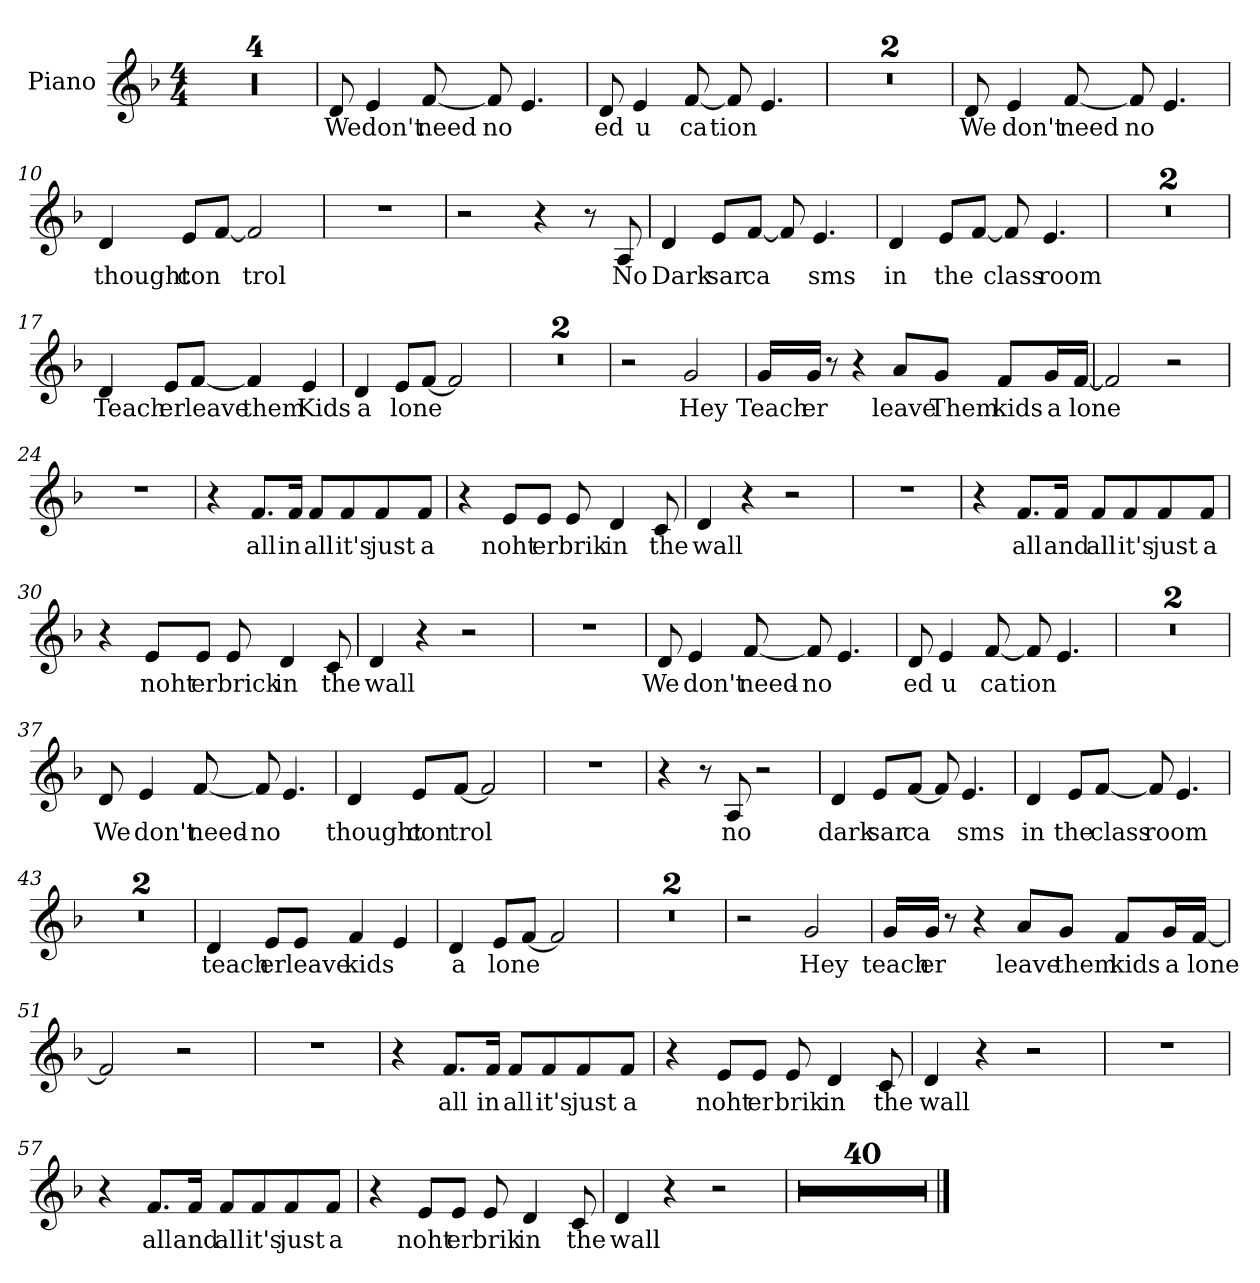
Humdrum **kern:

**kern	**text
*part1	*part1
*staff1	*staff1
*I"Piano	*
*I'Pno.	*
*clefG2	*
*k[b-]	*
*M4/4	*
*MM100	*
=1	=1
1r	.
=2	=2
1r	.
=3	=3
1r	.
=4	=4
1r	.
=5	=5
!	!LO:LY:b
8d/	Wedon't
4e/	.
!	!LO:LY:b
[8f/	need
!	!LO:LY:b
8f/]	no
4.e/	.
=6	=6
!	!LO:LY:b
8d/	ed
!	!LO:LY:b
4e/	u
!	!LO:LY:b
[8f/	ca
!	!LO:LY:b
8f/]	tion
4.e/	.
=7	=7
1r	.
=8	=8
1r	.
=9	=9
!	!LO:LY:b
8d/	We
!	!LO:LY:b
4e/	don't
!	!LO:LY:b
[8f/	need
!	!LO:LY:b
8f/]	no
4.e/	.
!!LO:LB:g=z
=10	=10
!	!LO:LY:b
4d/	thought
!	!LO:LY:b
8e/L	con
[8f/J	.
!	!LO:LY:b
2f/]	trol
=11	=11
1r	.
=12	=12
2r	.
4r	.
8r	.
!	!LO:LY:b
8A/	No
=13	=13
!	!LO:LY:b
4d/	Dark
!	!LO:LY:b
8e/L	sar
!	!LO:LY:b
[8f/J	ca
8f/]	.
!	!LO:LY:b
4.e/	sms
=14	=14
!	!LO:LY:b
4d/	in
!	!LO:LY:b
8e/L	the
[8f/J	.
!	!LO:LY:b
8f/]	class
!	!LO:LY:b
4.e/	room
=15	=15
1r	.
=16	=16
1r	.
!!LO:LB:g=z
=17	=17
!	!LO:LY:b
4d/	Teach
!	!LO:LY:b
8e/L	er
!	!LO:LY:b
[8f/J	leave
!	!LO:LY:b
4f/]	them
!	!LO:LY:b
4e/	Kids
=18	=18
!	!LO:LY:b
4d/	a
!	!LO:LY:b
8e/L	lone
[8f/J	.
2f/]	.
=19	=19
1r	.
=20	=20
1r	.
=21	=21
2r	.
!	!LO:LY:b
2g/	Hey
=22	=22
!	!LO:LY:b
16g/LL	Teach
!	!LO:LY:b
16g/JJ	er
8r	.
4r	.
!	!LO:LY:b
8a/L	leave
!	!LO:LY:b
8g/J	Them
!	!LO:LY:b
8f/L	kids
!	!LO:LY:b
16g/L	a
!	!LO:LY:b
[16f/JJ	lone
=23	=23
2f/]	.
2r	.
=24	=24
1r	.
!!LO:LB:g=z
=25	=25
4r	.
!	!LO:LY:b
8.f/L	all
!	!LO:LY:b
16f/Jk	in
!	!LO:LY:b
8f/L	all
!	!LO:LY:b
8f/	it's
!	!LO:LY:b
8f/	just
!	!LO:LY:b
8f/J	a
=26	=26
4r	.
!	!LO:LY:b
8e/L	noht
!	!LO:LY:b
8e/J	er
!	!LO:LY:b
8e/	brik
!	!LO:LY:b
4d/	in
!	!LO:LY:b
8c/	the
=27	=27
!	!LO:LY:b
4d/	wall
4r	.
2r	.
=28	=28
1r	.
=29	=29
4r	.
!	!LO:LY:b
8.f/L	all
!	!LO:LY:b
16f/Jk	and
!	!LO:LY:b
8f/L	all
!	!LO:LY:b
8f/	it's
!	!LO:LY:b
8f/	just
!	!LO:LY:b
8f/J	a
=30	=30
4r	.
!	!LO:LY:b
8e/L	noht
!	!LO:LY:b
8e/J	er
!	!LO:LY:b
8e/	brick
!	!LO:LY:b
4d/	in
!	!LO:LY:b
8c/	the
!!LO:LB:g=z
=31	=31
!	!LO:LY:b
4d/	wall
4r	.
2r	.
=32	=32
1r	.
=33	=33
!	!LO:LY:b
8d/	We
!	!LO:LY:b
4e/	don't
!	!LO:LY:b
[8f/	need-
!	!LO:LY:b
8f/]	-no
4.e/	.
=34	=34
!	!LO:LY:b
8d/	ed
!	!LO:LY:b
4e/	u
!	!LO:LY:b
[8f/	ca
!	!LO:LY:b
8f/]	tion
4.e/	.
=35	=35
1r	.
=36	=36
1r	.
=37	=37
!	!LO:LY:b
8d/	We
!	!LO:LY:b
4e/	don't
!	!LO:LY:b
[8f/	need-
!	!LO:LY:b
8f/]	-no
4.e/	.
!!LO:LB:g=z
=38	=38
!	!LO:LY:b
4d/	thought
!	!LO:LY:b
8e/L	con
!	!LO:LY:b
[8f/J	trol
2f/]	.
=39	=39
1r	.
=40	=40
4r	.
8r	.
!	!LO:LY:b
8A/	no
2r	.
=41	=41
!	!LO:LY:b
4d/	dark
!	!LO:LY:b
8e/L	sar
!	!LO:LY:b
[8f/J	ca
8f/]	.
!	!LO:LY:b
4.e/	sms
=42	=42
!	!LO:LY:b
4d/	in
!	!LO:LY:b
8e/L	the
!	!LO:LY:b
[8f/J	class
!	!LO:LY:b
8f/]	room
4.e/	.
=43	=43
1r	.
=44	=44
1r	.
!!LO:LB:g=z
=45	=45
!	!LO:LY:b
4d/	teach
!	!LO:LY:b
8e/L	er
!	!LO:LY:b
8e/J	leave
!	!LO:LY:b
4f/	kids
4e/	.
=46	=46
!	!LO:LY:b
4d/	a
!	!LO:LY:b
8e/L	lone
[8f/J	.
2f/]	.
=47	=47
1r	.
=48	=48
1r	.
=49	=49
2r	.
!	!LO:LY:b
2g/	Hey
=50	=50
!	!LO:LY:b
16g/LL	teach
!	!LO:LY:b
16g/JJ	er
8r	.
4r	.
!	!LO:LY:b
8a/L	leave
!	!LO:LY:b
8g/J	them
!	!LO:LY:b
8f/L	kids
!	!LO:LY:b
16g/L	a
!	!LO:LY:b
[16f/JJ	lone
=51	=51
2f/]	.
2r	.
=52	=52
1r	.
!!LO:LB:g=z
=53	=53
4r	.
!	!LO:LY:b
8.f/L	all
!	!LO:LY:b
16f/Jk	in
!	!LO:LY:b
8f/L	all
!	!LO:LY:b
8f/	it's
!	!LO:LY:b
8f/	just
!	!LO:LY:b
8f/J	a
=54	=54
4r	.
!	!LO:LY:b
8e/L	noht
!	!LO:LY:b
8e/J	er
!	!LO:LY:b
8e/	brik
!	!LO:LY:b
4d/	in
!	!LO:LY:b
8c/	the
=55	=55
!	!LO:LY:b
4d/	wall
4r	.
2r	.
=56	=56
1r	.
=57	=57
4r	.
!	!LO:LY:b
8.f/L	all
!	!LO:LY:b
16f/Jk	and
!	!LO:LY:b
8f/L	all
!	!LO:LY:b
8f/	it's
!	!LO:LY:b
8f/	just
!	!LO:LY:b
8f/J	a
=58	=58
4r	.
!	!LO:LY:b
8e/L	noht
!	!LO:LY:b
8e/J	er
!	!LO:LY:b
8e/	brik
!	!LO:LY:b
4d/	in
!	!LO:LY:b
8c/	the
!!LO:LB:g=z
=59	=59
!	!LO:LY:b
4d/	wall
4r	.
2r	.
=60	=60
1r	.
=61	=61
1r	.
=62	=62
1r	.
=63	=63
1r	.
=64	=64
1r	.
=65	=65
1r	.
=66	=66
1r	.
=67	=67
1r	.
=68	=68
1r	.
=69	=69
1r	.
=70	=70
1r	.
=71	=71
1r	.
=72	=72
1r	.
=73	=73
1r	.
=74	=74
1r	.
=75	=75
1r	.
!!LO:LB:g=z
=76	=76
1r	.
=77	=77
1r	.
=78	=78
1r	.
=79	=79
1r	.
=80	=80
1r	.
=81	=81
1r	.
=82	=82
1r	.
=83	=83
1r	.
=84	=84
1r	.
=85	=85
1r	.
=86	=86
1r	.
=87	=87
1r	.
=88	=88
1r	.
=89	=89
1r	.
=90	=90
1r	.
=91	=91
1r	.
=92	=92
1r	.
=93	=93
1r	.
!!LO:PB:g=z
=94	=94
1r	.
=95	=95
1r	.
=96	=96
1r	.
=97	=97
1r	.
=98	=98
1r	.
=99	=99
1r	.
==	==
*-	*-
